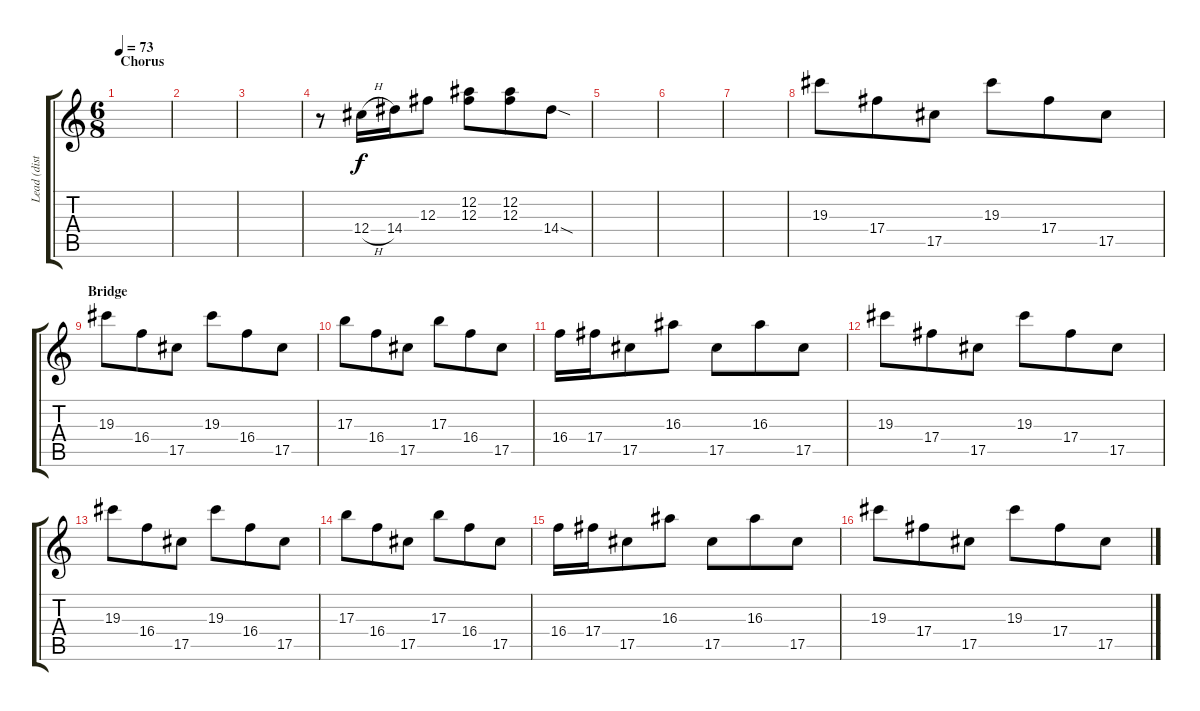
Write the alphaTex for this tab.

\track ("Lead (dist)" "Lead (dist") {instrument overdrivenguitar}
\staff {score tabs}
\tuning (Eb4 Bb3 Gb3 Db3 Ab2 Eb2) {hide}
\ts (6 8)
\section ("" "Chorus")
\tempo 73
\clef g2
\ks c
|
|
|
r.8 12.4{h}.16 14.4.16 12.3.8 (12.2 12.3).8 (12.2 12.3).8 14.4{sod}.8 |
|
|
|
19.3.8 17.4.8 17.5.8 19.3.8 17.4.8 17.5.8 |
\section ("" "Bridge")
19.3.8 16.4.8 17.5.8 19.3.8 16.4.8 17.5.8 |
17.3.8 16.4.8 17.5.8 17.3.8 16.4.8 17.5.8 |
16.4.16 17.4.16 17.5.8 16.3.8 17.5.8 16.3.8 17.5.8 |
19.3.8 17.4.8 17.5.8 19.3.8 17.4.8 17.5.8 |
19.3.8 16.4.8 17.5.8 19.3.8 16.4.8 17.5.8 |
17.3.8 16.4.8 17.5.8 17.3.8 16.4.8 17.5.8 |
16.4.16 17.4.16 17.5.8 16.3.8 17.5.8 16.3.8 17.5.8 |
19.3.8 17.4.8 17.5.8 19.3.8 17.4.8 17.5.8
